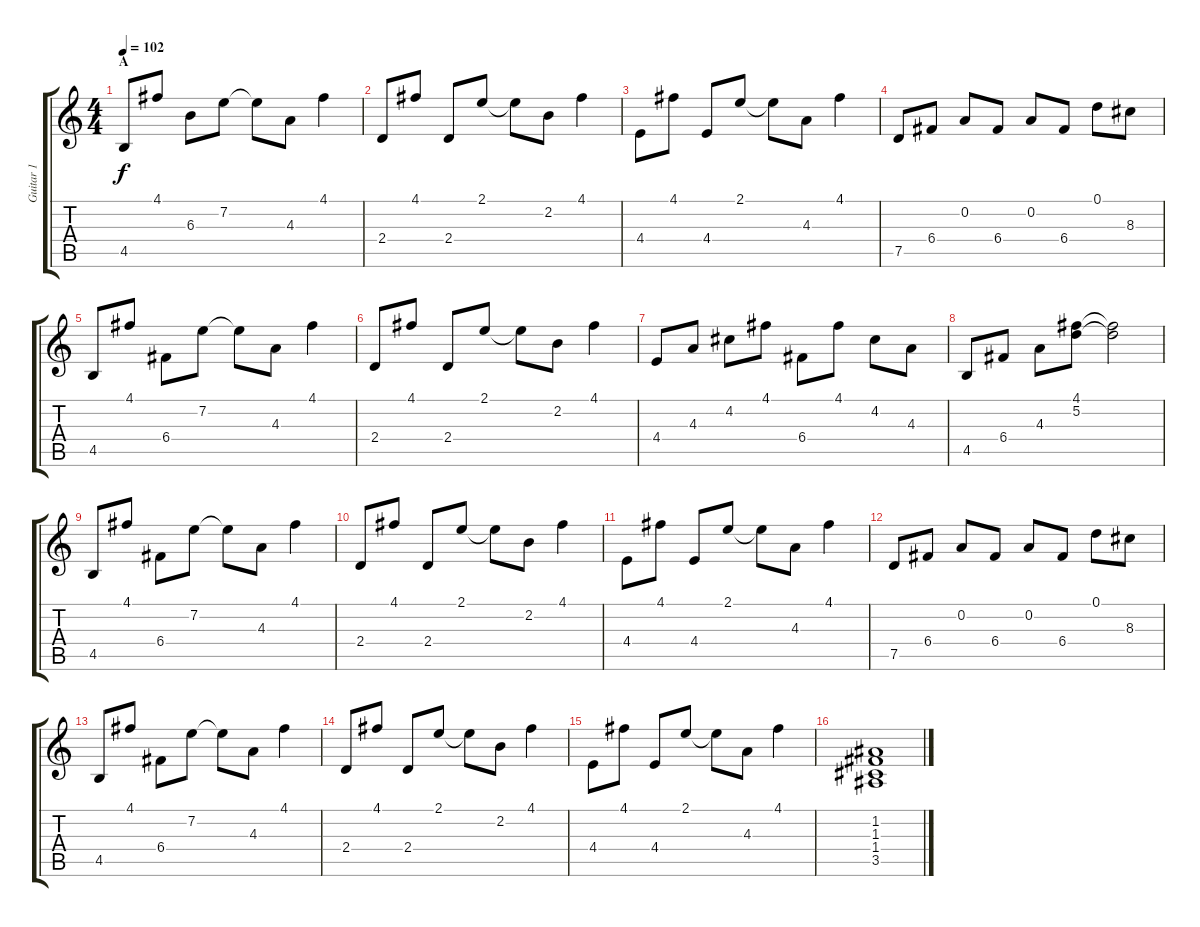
\track ("Guitar 1" "Guitar 1") {instrument distortionguitar}
\staff {score tabs}
\tuning (D4 A3 F3 C3 G2 D2) {hide}
\ts (4 4)
\section ("" "A")
\tempo 102
\clef g2
\ks c
4.5.8{dy f} 4.1.8 6.3.8 7.2.8 7.2{t}.8 4.3.8 4.1.4 |
2.4.8 4.1.8 2.4.8 2.1.8 2.1{t}.8 2.2.8 4.1.4 |
4.4.8 4.1.8 4.4.8 2.1.8 2.1{t}.8 4.3.8 4.1.4 |
7.5.8 6.4.8 0.2.8 6.4.8 0.2.8 6.4.8 0.1.8 8.3.8 |
4.5.8 4.1.8 6.4.8 7.2.8 7.2{t}.8 4.3.8 4.1.4 |
2.4.8 4.1.8 2.4.8 2.1.8 2.1{t}.8 2.2.8 4.1.4 |
4.4.8 4.3.8 4.2.8 4.1.8 6.4.8 4.1.8 4.2.8 4.3.8 |
4.5.8 6.4.8 4.3.8 (4.1 5.2).8 (4.1{t} 5.2{t}).2 |
4.5.8 4.1.8 6.4.8 7.2.8 7.2{t}.8 4.3.8 4.1.4 |
2.4.8 4.1.8 2.4.8 2.1.8 2.1{t}.8 2.2.8 4.1.4 |
4.4.8 4.1.8 4.4.8 2.1.8 2.1{t}.8 4.3.8 4.1.4 |
7.5.8 6.4.8 0.2.8 6.4.8 0.2.8 6.4.8 0.1.8 8.3.8 |
4.5.8 4.1.8 6.4.8 7.2.8 7.2{t}.8 4.3.8 4.1.4 |
2.4.8 4.1.8 2.4.8 2.1.8 2.1{t}.8 2.2.8 4.1.4 |
4.4.8 4.1.8 4.4.8 2.1.8 2.1{t}.8 4.3.8 4.1.4 |
(1.2 1.3 1.4 3.5).1
